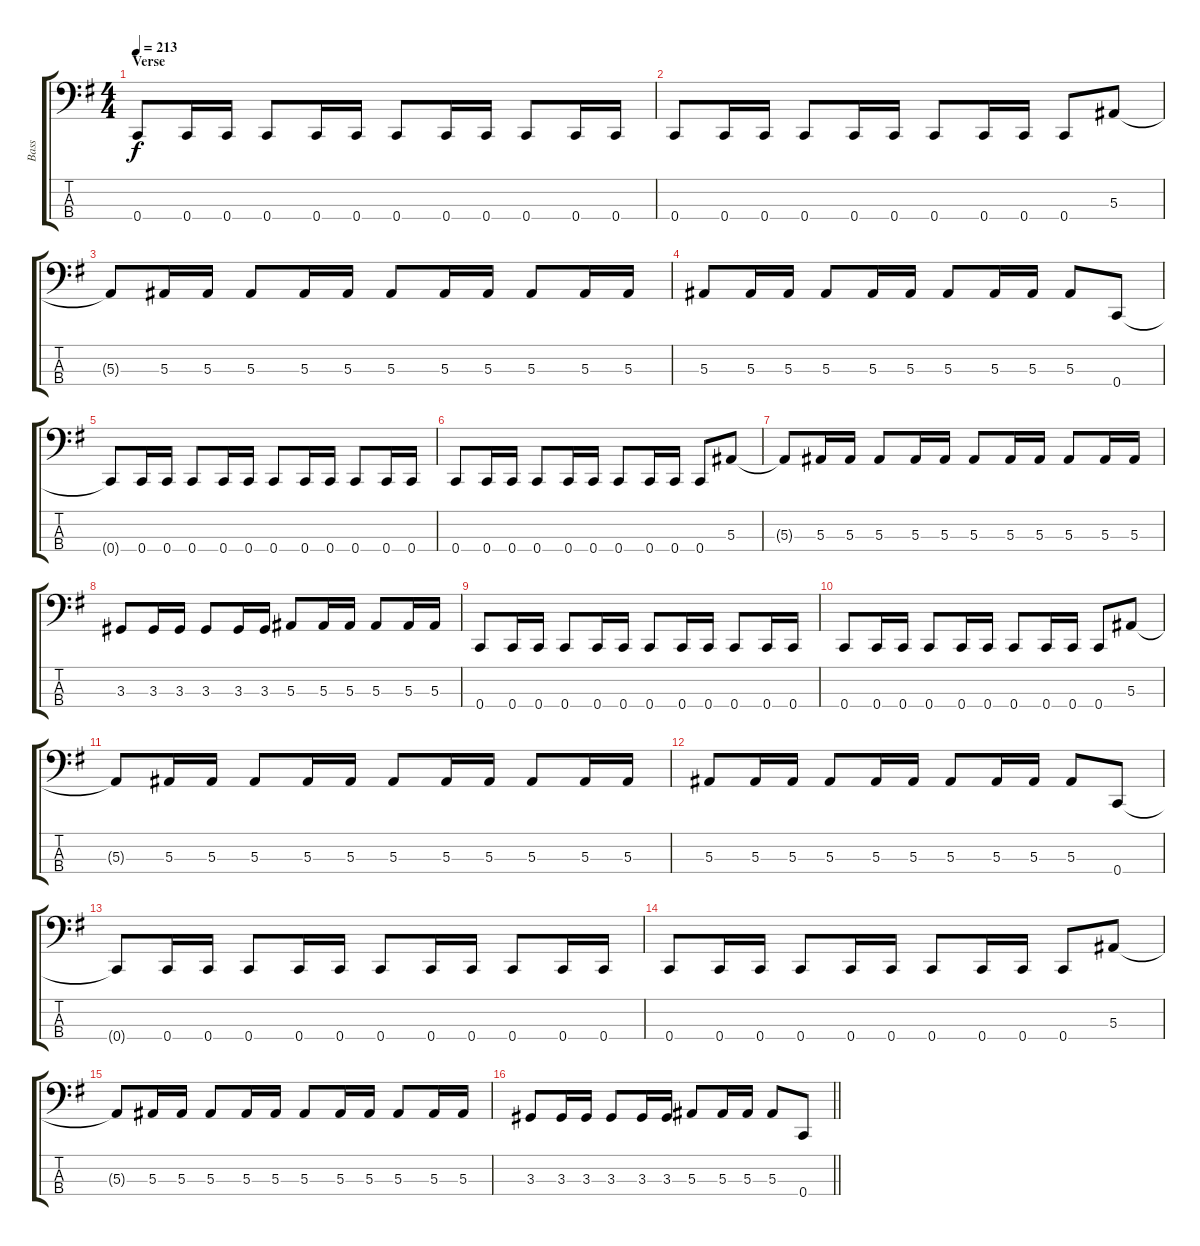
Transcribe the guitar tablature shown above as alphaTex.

\track ("Bass" "Bass") {instrument electricbassfinger}
\staff {score tabs}
\tuning (Eb2 Bb1 F1 C1) {hide}
\ts (4 4)
\section ("" "Verse")
\tempo 213
\clef f4
\ks eminor
0.4.8{dy f} 0.4.16 0.4.16 0.4.8 0.4.16 0.4.16 0.4.8 0.4.16 0.4.16 0.4.8 0.4.16 0.4.16 |
0.4.8 0.4.16 0.4.16 0.4.8 0.4.16 0.4.16 0.4.8 0.4.16 0.4.16 0.4.8 5.3.8 |
5.3{t}.8 5.3.16 5.3.16 5.3.8 5.3.16 5.3.16 5.3.8 5.3.16 5.3.16 5.3.8 5.3.16 5.3.16 |
5.3.8 5.3.16 5.3.16 5.3.8 5.3.16 5.3.16 5.3.8 5.3.16 5.3.16 5.3.8 0.4.8 |
0.4{t}.8 0.4.16 0.4.16 0.4.8 0.4.16 0.4.16 0.4.8 0.4.16 0.4.16 0.4.8 0.4.16 0.4.16 |
0.4.8 0.4.16 0.4.16 0.4.8 0.4.16 0.4.16 0.4.8 0.4.16 0.4.16 0.4.8 5.3.8 |
5.3{t}.8 5.3.16 5.3.16 5.3.8 5.3.16 5.3.16 5.3.8 5.3.16 5.3.16 5.3.8 5.3.16 5.3.16 |
3.3.8 3.3.16 3.3.16 3.3.8 3.3.16 3.3.16 5.3.8 5.3.16 5.3.16 5.3.8 5.3.16 5.3.16 |
0.4.8 0.4.16 0.4.16 0.4.8 0.4.16 0.4.16 0.4.8 0.4.16 0.4.16 0.4.8 0.4.16 0.4.16 |
0.4.8 0.4.16 0.4.16 0.4.8 0.4.16 0.4.16 0.4.8 0.4.16 0.4.16 0.4.8 5.3.8 |
5.3{t}.8 5.3.16 5.3.16 5.3.8 5.3.16 5.3.16 5.3.8 5.3.16 5.3.16 5.3.8 5.3.16 5.3.16 |
5.3.8 5.3.16 5.3.16 5.3.8 5.3.16 5.3.16 5.3.8 5.3.16 5.3.16 5.3.8 0.4.8 |
0.4{t}.8 0.4.16 0.4.16 0.4.8 0.4.16 0.4.16 0.4.8 0.4.16 0.4.16 0.4.8 0.4.16 0.4.16 |
0.4.8 0.4.16 0.4.16 0.4.8 0.4.16 0.4.16 0.4.8 0.4.16 0.4.16 0.4.8 5.3.8 |
5.3{t}.8 5.3.16 5.3.16 5.3.8 5.3.16 5.3.16 5.3.8 5.3.16 5.3.16 5.3.8 5.3.16 5.3.16 |
\barLineRight lightlight
3.3.8 3.3.16 3.3.16 3.3.8 3.3.16 3.3.16 5.3.8 5.3.16 5.3.16 5.3.8 0.4.8
